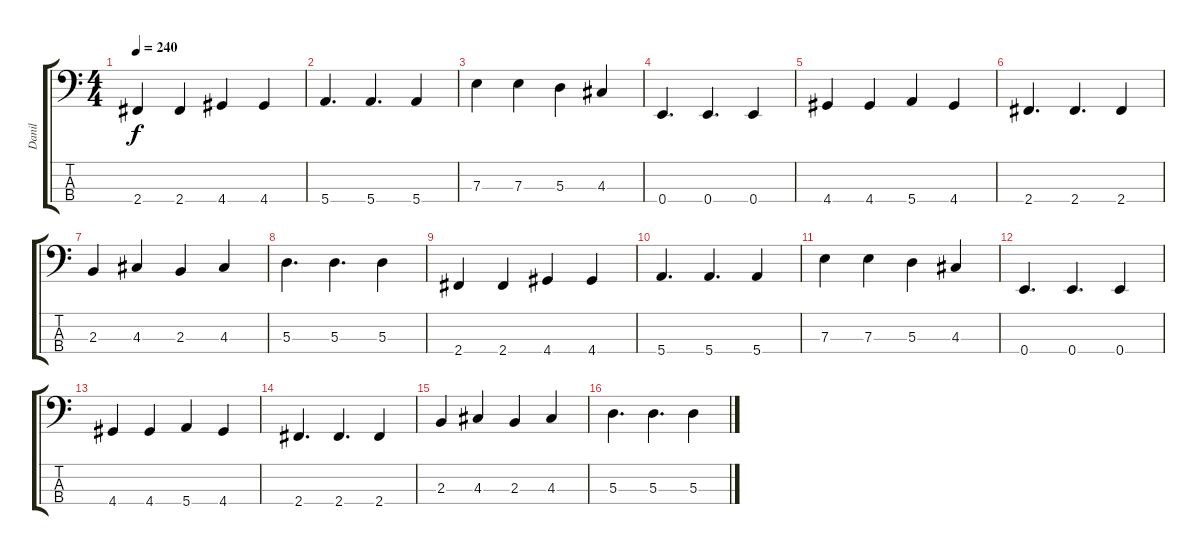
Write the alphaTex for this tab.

\track ("Danil" "Danil") {instrument electricbasspick}
\staff {score tabs}
\tuning (G2 D2 A1 E1) {hide}
\ts (4 4)
\tempo 240
\clef f4
\ks c
2.4.4{dy f} 2.4.4 4.4.4 4.4.4 |
5.4.4{d} 5.4.4{d} 5.4.4 |
7.3.4 7.3.4 5.3.4 4.3.4 |
0.4.4{d} 0.4.4{d} 0.4.4 |
4.4.4 4.4.4 5.4.4 4.4.4 |
2.4.4{d} 2.4.4{d} 2.4.4 |
2.3.4 4.3.4 2.3.4 4.3.4 |
5.3.4{d} 5.3.4{d} 5.3.4 |
2.4.4 2.4.4 4.4.4 4.4.4 |
5.4.4{d} 5.4.4{d} 5.4.4 |
7.3.4 7.3.4 5.3.4 4.3.4 |
0.4.4{d} 0.4.4{d} 0.4.4 |
4.4.4 4.4.4 5.4.4 4.4.4 |
2.4.4{d} 2.4.4{d} 2.4.4 |
2.3.4 4.3.4 2.3.4 4.3.4 |
5.3.4{d} 5.3.4{d} 5.3.4
